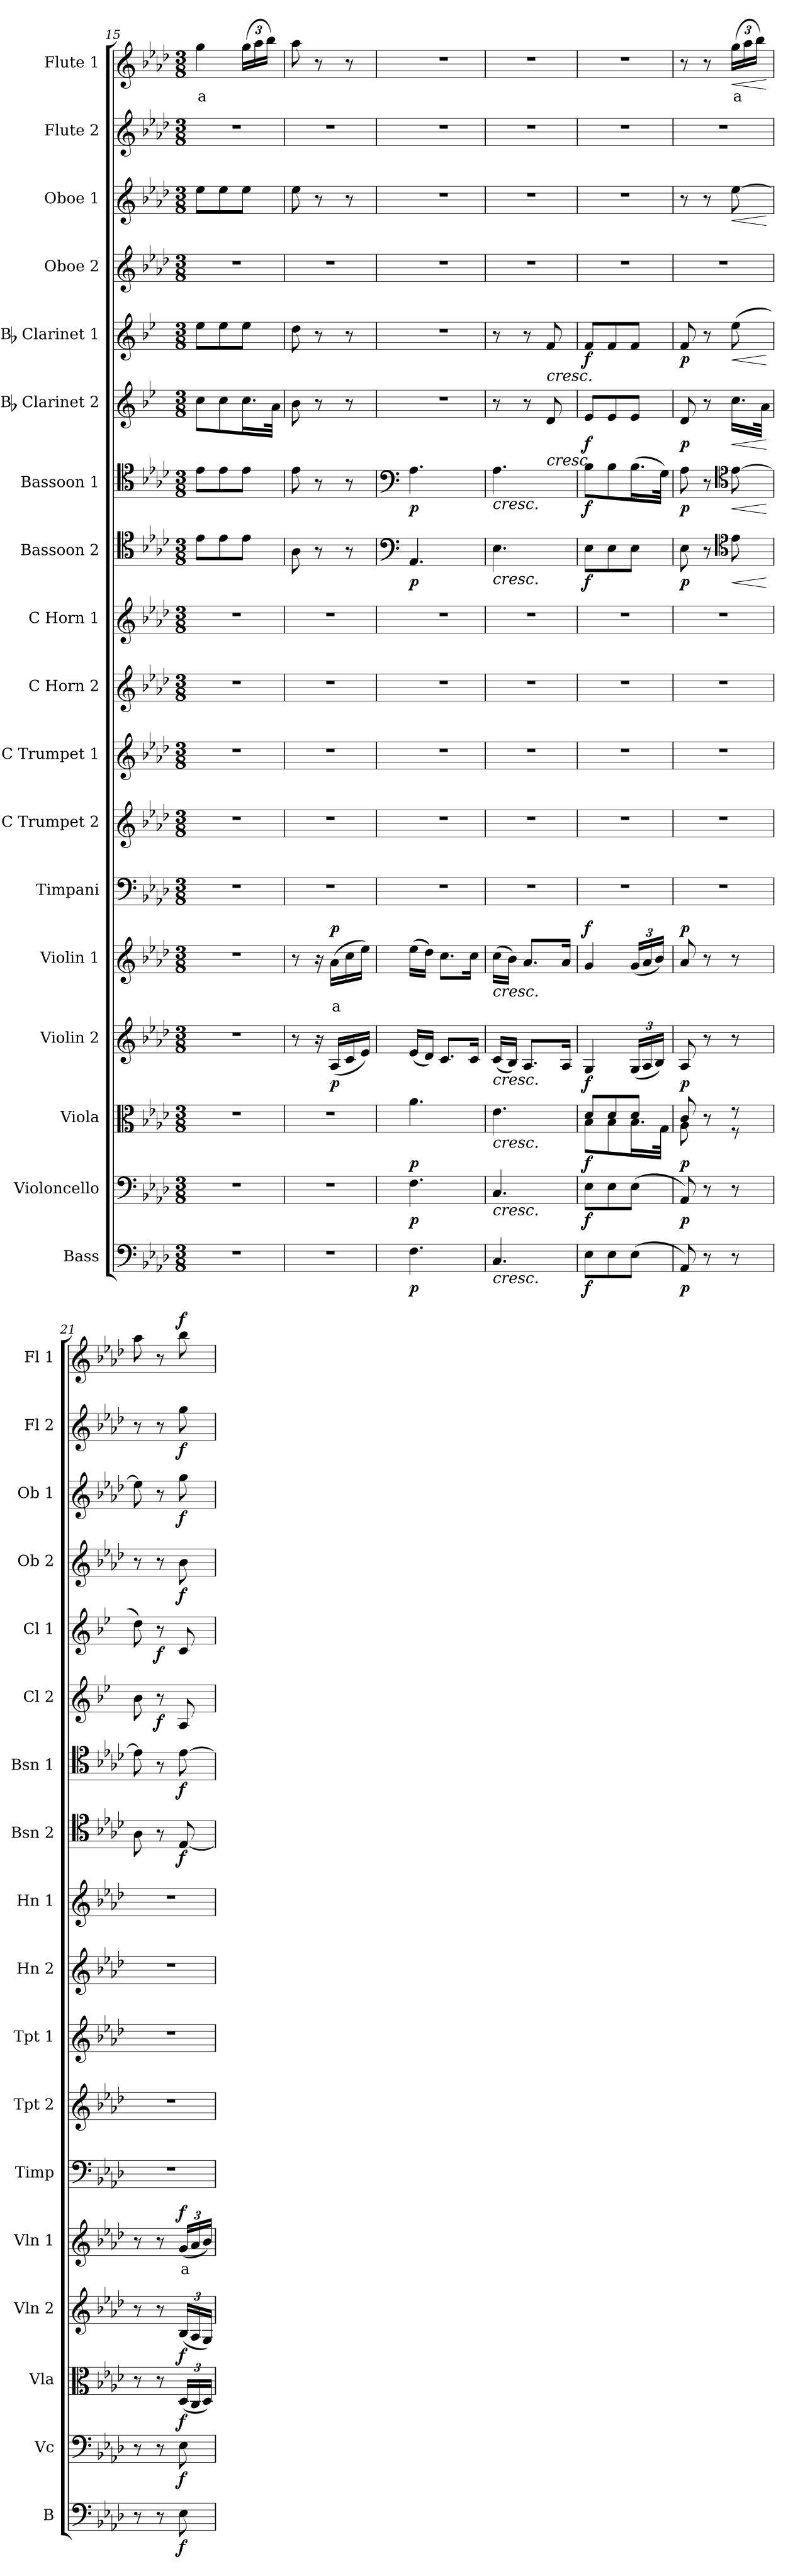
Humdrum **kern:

**kern	**dynam	**kern	**dynam	**kern	**dynam	**kern	**dynam	**kern	**text	**dynam	**kern	**kern	**kern	**kern	**kern	**kern	**dynam	**kern	**dynam	**kern	**dynam	**kern	**dynam	**kern	**dynam	**kern	**dynam	**kern	**dynam	**kern	**text	**dynam
*part18	*part18	*part17	*part17	*part16	*part16	*part15	*part15	*part14	*part14	*part14	*part13	*part12	*part11	*part10	*part9	*part8	*part8	*part7	*part7	*part6	*part6	*part5	*part5	*part4	*part4	*part3	*part3	*part2	*part2	*part1	*part1	*part1
*staff18	*staff18	*staff17	*staff17	*staff16	*staff16	*staff15	*staff15	*staff14	*staff14	*staff14	*staff13	*staff12	*staff11	*staff10	*staff9	*staff8	*staff8	*staff7	*staff7	*staff6	*staff6	*staff5	*staff5	*staff4	*staff4	*staff3	*staff3	*staff2	*staff2	*staff1	*staff1	*staff1
*I"Bass	*	*I"Violoncello	*	*I"Viola	*	*I"Violin 2	*	*I"Violin 1	*	*	*I"Timpani	*I"C Trumpet 2	*I"C Trumpet 1	*I"C Horn 2	*I"C Horn 1	*I"Bassoon 2	*	*I"Bassoon 1	*	*I"Bb Clarinet 2	*	*I"Bb Clarinet 1	*	*I"Oboe 2	*	*I"Oboe 1	*	*I"Flute 2	*	*I"Flute 1	*	*
*I'B	*	*I'Vc	*	*I'Vla	*	*I'Vln 2	*	*I'Vln 1	*	*	*I'Timp	*I'Tpt 2	*I'Tpt 1	*I'Hn 2	*I'Hn 1	*I'Bsn 2	*	*I'Bsn 1	*	*I'Cl 2	*	*I'Cl 1	*	*I'Ob 2	*	*I'Ob 1	*	*I'Fl 2	*	*I'Fl 1	*	*
*clefF4	*	*clefF4	*	*clefC3	*	*clefG2	*	*clefG2	*	*	*clefF4	*clefG2	*clefG2	*clefG2	*clefG2	*clefC4	*	*clefC4	*	*clefG2	*	*clefG2	*	*clefG2	*	*clefG2	*	*clefG2	*	*clefG2	*	*
*ITrd7c12	*	*	*	*	*	*	*	*	*	*	*	*	*	*ITrd7c12	*ITrd7c12	*	*	*	*	*ITrd1c2	*	*ITrd1c2	*	*	*	*	*	*	*	*	*	*
*k[b-e-a-d-]	*	*k[b-e-a-d-]	*	*k[b-e-a-d-]	*	*k[b-e-a-d-]	*	*k[b-e-a-d-]	*	*	*k[b-e-a-d-]	*k[b-e-a-d-]	*k[b-e-a-d-]	*k[b-e-a-d-]	*k[b-e-a-d-]	*k[b-e-a-d-]	*	*k[b-e-a-d-]	*	*k[b-e-a-d-]	*	*k[b-e-a-d-]	*	*k[b-e-a-d-]	*	*k[b-e-a-d-]	*	*k[b-e-a-d-]	*	*k[b-e-a-d-]	*	*
*M3/8	*	*M3/8	*	*M3/8	*	*M3/8	*	*M3/8	*	*	*M3/8	*M3/8	*M3/8	*M3/8	*M3/8	*M3/8	*	*M3/8	*	*M3/8	*	*M3/8	*	*M3/8	*	*M3/8	*	*M3/8	*	*M3/8	*	*
=15	=15	=15	=15	=15	=15	=15	=15	=15	=15	=15	=15	=15	=15	=15	=15	=15	=15	=15	=15	=15	=15	=15	=15	=15	=15	=15	=15	=15	=15	=15	=15	=15
!	!	!	!	!	!	!	!	!	!	!	!	!	!	!	!	!	!	!	!	!	!	!	!	!	!	!	!	!	!	!	!LO:LY:b:color=#FF0000	!
4.r	.	4.r	.	4.r	.	4.r	.	4.r	.	.	4.r	4.r	4.r	4.r	4.r	8e-\L	.	8e-\L	.	8b-\L	.	8dd-\L	.	4.r	.	8ee-\L	.	4.r	.	4gg\	a	.
.	.	.	.	.	.	.	.	.	.	.	.	.	.	.	.	8e-\	.	8e-\	.	8b-\	.	8dd-\	.	.	.	8ee-\	.	.	.	.	.	.
*	*	*	*	*	*	*	*	*	*	*	*	*	*	*	*	*	*	*	*	*	*	*	*	*	*	*	*	*	*	*Xbrackettup	*	*
.	.	.	.	.	.	.	.	.	.	.	.	.	.	.	.	8e-\J	.	8e-\J	.	16.b-\L	.	8dd-\J	.	.	.	8ee-\J	.	.	.	(24gg\LL	.	.
.	.	.	.	.	.	.	.	.	.	.	.	.	.	.	.	.	.	.	.	.	.	.	.	.	.	.	.	.	.	24aa-\	.	.
.	.	.	.	.	.	.	.	.	.	.	.	.	.	.	.	.	.	.	.	.	.	.	.	.	.	.	.	.	.	24bb-\JJ)	.	.
.	.	.	.	.	.	.	.	.	.	.	.	.	.	.	.	.	.	.	.	32g\JJk	.	.	.	.	.	.	.	.	.	.	.	.
=16	=16	=16	=16	=16	=16	=16	=16	=16	=16	=16	=16	=16	=16	=16	=16	=16	=16	=16	=16	=16	=16	=16	=16	=16	=16	=16	=16	=16	=16	=16	=16	=16
4.r	.	4.r	.	4.r	.	8r	.	8r	.	.	4.r	4.r	4.r	4.r	4.r	8A-\	.	8e-\	.	8a-\	.	8cc\	.	4.r	.	8ee-\	.	4.r	.	8aa-\	.	.
.	.	.	.	.	.	16r	.	16r	.	.	.	.	.	.	.	8r	.	8r	.	8r	.	8r	.	.	.	8r	.	.	.	8r	.	.
!	!	!	!	!	!	!	!LO:DY:b	!	!LO:LY:b:color=#FF0000	!LO:DY:b	!	!	!	!	!	!	!	!	!	!	!	!	!	!	!	!	!	!	!	!	!	!
.	.	.	.	.	.	(16A-/LL	p	(16a-\LL	a	p	.	.	.	.	.	.	.	.	.	.	.	.	.	.	.	.	.	.	.	.	.	.
.	.	.	.	.	.	16c/	.	16cc\	.	.	.	.	.	.	.	8r	.	8r	.	8r	.	8r	.	.	.	8r	.	.	.	8r	.	.
.	.	.	.	.	.	16e-/JJ)	.	16ee-\JJ)	.	.	.	.	.	.	.	.	.	.	.	.	.	.	.	.	.	.	.	.	.	.	.	.
=17	=17	=17	=17	=17	=17	=17	=17	=17	=17	=17	=17	=17	=17	=17	=17	=17	=17	=17	=17	=17	=17	=17	=17	=17	=17	=17	=17	=17	=17	=17	=17	=17
*	*	*	*	*	*	*	*	*	*	*	*	*	*	*	*	*clefF4	*	*clefF4	*	*	*	*	*	*	*	*	*	*	*	*	*	*
!	!LO:DY:b	!	!LO:DY:b	!	!LO:DY:b	!	!	!	!	!	!	!	!	!	!	!	!LO:DY:b	!	!LO:DY:b	!	!	!	!	!	!	!	!	!	!	!	!	!
4.FF\	p	4.F\	p	4.a-\	p	(16e-/LL	.	(16ee-\LL	.	.	4.r	4.r	4.r	4.r	4.r	4.AA-/	p	4.A-\	p	4.r	.	4.r	.	4.r	.	4.r	.	4.r	.	4.r	.	.
.	.	.	.	.	.	16d-/JJ)	.	16dd-\JJ)	.	.	.	.	.	.	.	.	.	.	.	.	.	.	.	.	.	.	.	.	.	.	.	.
.	.	.	.	.	.	8.c/L	.	8.cc\L	.	.	.	.	.	.	.	.	.	.	.	.	.	.	.	.	.	.	.	.	.	.	.	.
.	.	.	.	.	.	16c/Jk	.	16cc\Jk	.	.	.	.	.	.	.	.	.	.	.	.	.	.	.	.	.	.	.	.	.	.	.	.
=18	=18	=18	=18	=18	=18	=18	=18	=18	=18	=18	=18	=18	=18	=18	=18	=18	=18	=18	=18	=18	=18	=18	=18	=18	=18	=18	=18	=18	=18	=18	=18	=18
!	!	!	!	!	!	!	!	!	!	!	!	!	!	!	!	!	!	!LO:TX:b:i:t=cresc.	!	!	!	!	!	!	!	!	!	!	!	!	!	!
!	!	!	!	!	!	!	!	!	!	!	!	!	!	!	!	!LO:TX:b:i:t=cresc.	!	!	!	!	!	!	!	!	!	!	!	!	!	!	!	!
!	!	!	!	!	!	!	!	!LO:TX:b:i:t=cresc.	!	!	!	!	!	!	!	!	!	!	!	!	!	!	!	!	!	!	!	!	!	!	!	!
!	!	!	!	!	!	!LO:TX:b:i:t=cresc.	!	!	!	!	!	!	!	!	!	!	!	!	!	!	!	!	!	!	!	!	!	!	!	!	!	!
!	!	!	!	!LO:TX:b:i:t=cresc.	!	!	!	!	!	!	!	!	!	!	!	!	!	!	!	!	!	!	!	!	!	!	!	!	!	!	!	!
!	!	!LO:TX:b:i:t=cresc.	!	!	!	!	!	!	!	!	!	!	!	!	!	!	!	!	!	!	!	!	!	!	!	!	!	!	!	!	!	!
!LO:TX:b:i:t=cresc.	!	!	!	!	!	!	!	!	!	!	!	!	!	!	!	!	!	!	!	!	!	!	!	!	!	!	!	!	!	!	!	!
4.CC/	.	4.C/	.	4.e-\	.	(16c/LL	.	(16cc\LL	.	.	4.r	4.r	4.r	4.r	4.r	4.E-\	.	4.A-\	.	8r	.	8r	.	4.r	.	4.r	.	4.r	.	4.r	.	.
.	.	.	.	.	.	16B-/JJ)	.	16b-\JJ)	.	.	.	.	.	.	.	.	.	.	.	.	.	.	.	.	.	.	.	.	.	.	.	.
.	.	.	.	.	.	8.A-/L	.	8.a-/L	.	.	.	.	.	.	.	.	.	.	.	8r	.	8r	.	.	.	.	.	.	.	.	.	.
!	!	!	!	!	!	!	!	!	!	!	!	!	!	!	!	!	!	!	!	!	!	!LO:TX:b:i:t=cresc.	!	!	!	!	!	!	!	!	!	!
!	!	!	!	!	!	!	!	!	!	!	!	!	!	!	!	!	!	!	!	!LO:TX:b:i:t=cresc.	!	!	!	!	!	!	!	!	!	!	!	!
.	.	.	.	.	.	.	.	.	.	.	.	.	.	.	.	.	.	.	.	8c/	.	8e-/	.	.	.	.	.	.	.	.	.	.
.	.	.	.	.	.	16A-/Jk	.	16a-/Jk	.	.	.	.	.	.	.	.	.	.	.	.	.	.	.	.	.	.	.	.	.	.	.	.
=19	=19	=19	=19	=19	=19	=19	=19	=19	=19	=19	=19	=19	=19	=19	=19	=19	=19	=19	=19	=19	=19	=19	=19	=19	=19	=19	=19	=19	=19	=19	=19	=19
*	*	*	*	*^	*	*	*	*	*	*	*	*	*	*	*	*	*	*	*	*	*	*	*	*	*	*	*	*	*	*	*	*
!	!LO:DY:b	!	!LO:DY:b	!	!	!LO:DY:b	!	!LO:DY:b	!	!	!LO:DY:b	!	!	!	!	!	!	!LO:DY:b	!	!LO:DY:b	!	!LO:DY:b	!	!LO:DY:b	!	!	!	!	!	!	!	!	!
8EE-\L	f	8E-\L	f	8d-/L	8B-\L	f	4G/	f	4g/	.	f	4.r	4.r	4.r	4.r	4.r	8E-\L	f	8B-\L	f	8d-/L	f	8e-/L	f	4.r	.	4.r	.	4.r	.	4.r	.	.
8EE-\	.	8E-\	.	8d-/	8B-\	.	.	.	.	.	.	.	.	.	.	.	8E-\	.	8B-\	.	8d-/	.	8e-/	.	.	.	.	.	.	.	.	.	.
*	*	*	*	*	*	*	*Xbrackettup	*	*Xbrackettup	*	*	*	*	*	*	*	*	*	*	*	*	*	*	*	*	*	*	*	*	*	*	*	*
(8EE-\J	.	(8E-\J	.	8d-/J	16.B-\L	.	(24G/LL	.	(24g/LL	.	.	.	.	.	.	.	8E-\J	.	(16.B-\L	.	8d-/J	.	8e-/J	.	.	.	.	.	.	.	.	.	.
.	.	.	.	.	.	.	24A-/	.	24a-/	.	.	.	.	.	.	.	.	.	.	.	.	.	.	.	.	.	.	.	.	.	.	.	.
.	.	.	.	.	.	.	24B-/JJ)	.	24b-/JJ)	.	.	.	.	.	.	.	.	.	.	.	.	.	.	.	.	.	.	.	.	.	.	.	.
.	.	.	.	.	32G\JJk	.	.	.	.	.	.	.	.	.	.	.	.	.	32G\JJk)	.	.	.	.	.	.	.	.	.	.	.	.	.	.
!!LO:PB:g=z
=20	=20	=20	=20	=20	=20	=20	=20	=20	=20	=20	=20	=20	=20	=20	=20	=20	=20	=20	=20	=20	=20	=20	=20	=20	=20	=20	=20	=20	=20	=20	=20	=20	=20
!	!LO:DY:b	!	!LO:DY:b	!	!	!LO:DY:b	!	!LO:DY:b	!	!	!LO:DY:b	!	!	!	!	!	!	!LO:DY:b	!	!LO:DY:b	!	!LO:DY:b	!	!LO:DY:b	!	!	!	!	!	!	!	!	!
8AAA-/)	p	8AA-/)	p	8c/	8A-\	p	8A-/	p	8a-/	.	p	4.r	4.r	4.r	4.r	4.r	8E-\	p	8A-\	p	8c/	p	8e-/	p	4.r	.	8r	.	4.r	.	8r	.	.
8r	.	8r	.	8r	8ryy	.	8r	.	8r	.	.	.	.	.	.	.	8r	.	8r	.	8r	.	8r	.	.	.	8r	.	.	.	8r	.	.
*	*	*	*	*	*	*	*	*	*	*	*	*	*	*	*	*	*clefC4	*	*clefC4	*	*	*	*	*	*	*	*	*	*	*	*	*	*
!	!	!	!	!	!	!	!	!	!	!	!	!	!	!	!	!	!	!LO:HP:b	!	!LO:HP:b	!	!LO:HP:b	!	!LO:HP:b	!	!	!	!LO:HP:b	!	!	!	!LO:LY:b:color=#FF0000	!LO:HP:b
8r	.	8r	.	8r	8r	.	8r	.	8r	.	.	.	.	.	.	.	8e-\	<	[8e-\	<	16.b-\LL	<	(8dd-\	<	.	.	[8ee-\	<	.	.	(24gg\LL	a	<
.	.	.	.	.	.	.	.	.	.	.	.	.	.	.	.	.	.	.	.	.	.	.	.	.	.	.	.	.	.	.	24aa-\	.	.
.	.	.	.	.	.	.	.	.	.	.	.	.	.	.	.	.	.	.	.	.	.	.	.	.	.	.	.	.	.	.	24bb-\JJ)	.	.
.	.	.	.	.	.	.	.	.	.	.	.	.	.	.	.	.	.	.	.	.	32g\JJk	.	.	.	.	.	.	.	.	.	.	.	.
*	*	*	*	*v	*v	*	*	*	*	*	*	*	*	*	*	*	*	*	*	*	*	*	*	*	*	*	*	*	*	*	*	*	*
.	.	.	.	.	.	.	.	.	.	.	.	.	.	.	.	.	[	.	[	.	[	.	[	.	.	.	[	.	.	.	.	[
=21	=21	=21	=21	=21	=21	=21	=21	=21	=21	=21	=21	=21	=21	=21	=21	=21	=21	=21	=21	=21	=21	=21	=21	=21	=21	=21	=21	=21	=21	=21	=21	=21
8r	.	8r	.	8r	.	8r	.	8r	.	.	4.r	4.r	4.r	4.r	4.r	8A-\	.	8e-\]	.	8a-\	.	8cc\)	.	8r	.	8ee-\]	.	8r	.	8aa-\	.	.
!	!	!	!	!	!	!	!	!	!	!	!	!	!	!	!	!	!	!	!	!	!LO:DY:b	!	!LO:DY:b	!	!	!	!	!	!	!	!	!
8r	.	8r	.	8r	.	8r	.	8r	.	.	.	.	.	.	.	8r	.	8r	.	8r	f	8r	f	8r	.	8r	.	8r	.	8r	.	.
*	*	*	*	*Xbrackettup	*	*	*	*	*	*	*	*	*	*	*	*	*	*	*	*	*	*	*	*	*	*	*	*	*	*	*	*
!	!LO:DY:b	!	!LO:DY:b	!	!LO:DY:b	!	!LO:DY:b	!	!LO:LY:b:color=#FF0000	!LO:DY:b	!	!	!	!	!	!	!LO:DY:b	!	!LO:DY:b	!	!	!	!	!	!LO:DY:b	!	!LO:DY:b	!	!LO:DY:b	!	!	!LO:DY:b
8EE-\	f	8E-\	f	(24D-/LL	f	(24B-/LL	f	(24g/LL	a	f	.	.	.	.	.	[8E-/	f	[8e-\	f	8G/	.	8B-/	.	8b-\	f	8gg\	f	8gg\	f	8bb-\	.	f
.	.	.	.	24C/	.	24A-/	.	24a-/	.	.	.	.	.	.	.	.	.	.	.	.	.	.	.	.	.	.	.	.	.	.	.	.
.	.	.	.	24D-/JJ)	.	24G/JJ)	.	24b-/JJ)	.	.	.	.	.	.	.	.	.	.	.	.	.	.	.	.	.	.	.	.	.	.	.	.
=	=	=	=	=	=	=	=	=	=	=	=	=	=	=	=	=	=	=	=	=	=	=	=	=	=	=	=	=	=	=	=	=
*-	*-	*-	*-	*-	*-	*-	*-	*-	*-	*-	*-	*-	*-	*-	*-	*-	*-	*-	*-	*-	*-	*-	*-	*-	*-	*-	*-	*-	*-	*-	*-	*-
